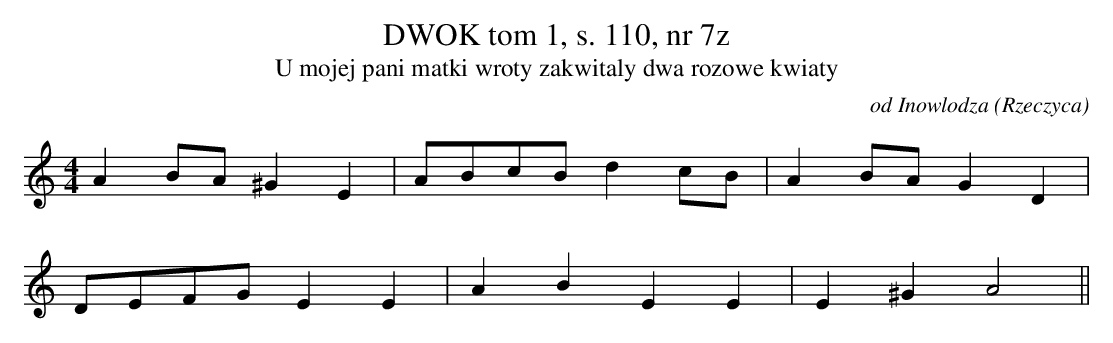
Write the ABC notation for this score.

X:1
T:DWOK tom 1, s. 110, nr 7z
T:U mojej pani matki wroty zakwitaly dwa rozowe kwiaty
O:od Inowlodza (Rzeczyca)
M:4/4
L:1/8
K:C
A2BA^G2E2 | ABcBd2cB |A2BAG2D2 |
 DEFGE2E2 |A2B2E2E2 | E2^G2A4||
